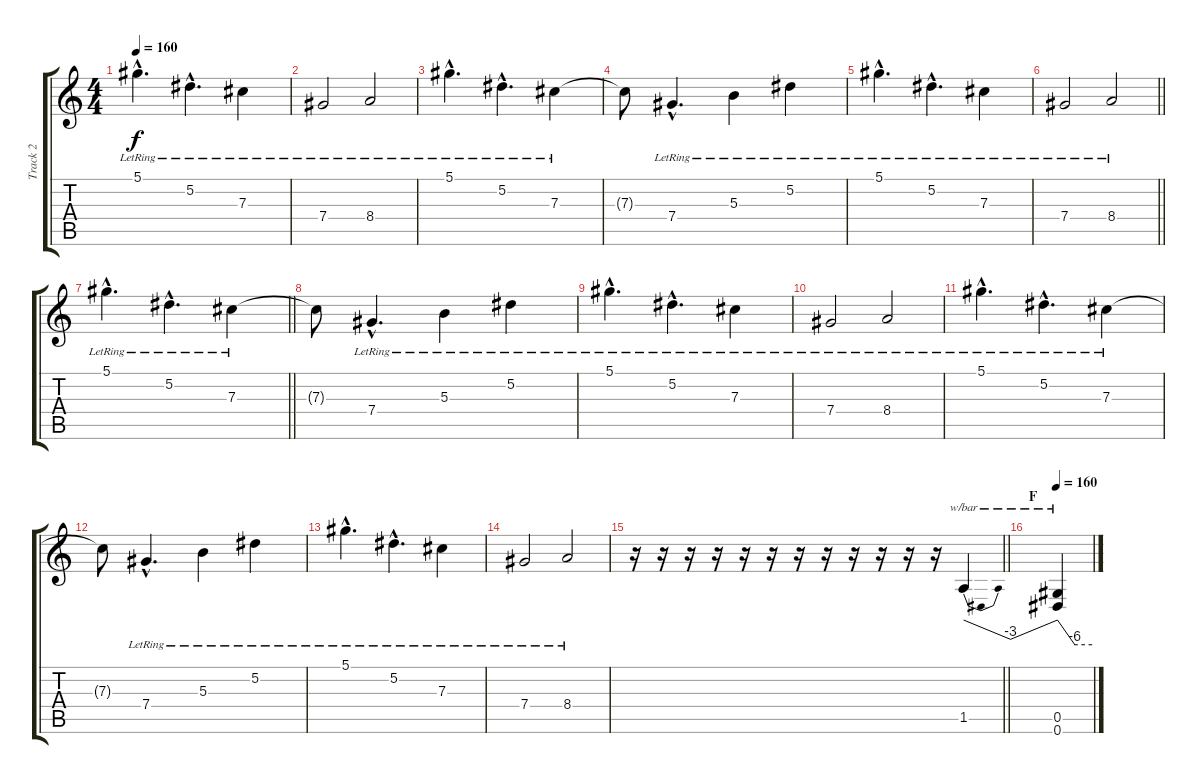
\track ("Track 2" "Track 2") {instrument distortionguitar}
\staff {score tabs}
\tuning (Eb4 Bb3 Gb3 Db3 Ab2 Eb2) {hide}
\ts (4 4)
\tempo 160
\clef g2
\ks c
5.1{hac lr}.4{d dy f} 5.2{hac lr}.4{d} 7.3{lr}.4 |
7.4{lr}.2 8.4{lr}.2 |
5.1{hac lr}.4{d} 5.2{hac lr}.4{d} 7.3{lr}.4 |
7.3{t}.8 7.4{hac lr}.4{d} 5.3{lr}.4 5.2{lr}.4 |
5.1{hac lr}.4{d} 5.2{hac lr}.4{d} 7.3{lr}.4 |
\barLineRight lightlight
7.4{lr}.2 8.4{lr}.2 |
\barLineRight lightlight
5.1{hac lr}.4{d volume 9} 5.2{hac lr}.4{d} 7.3{lr}.4 |
7.3{t}.8 7.4{hac lr}.4{d} 5.3{lr}.4 5.2{lr}.4 |
5.1{hac lr}.4{d} 5.2{hac lr}.4{d} 7.3{lr}.4 |
7.4{lr}.2 8.4{lr}.2 |
5.1{hac lr}.4{d} 5.2{hac lr}.4{d} 7.3{lr}.4 |
7.3{t}.8 7.4{hac lr}.4{d} 5.3{lr}.4 5.2{lr}.4 |
5.1{hac lr}.4{d} 5.2{hac lr}.4{d} 7.3{lr}.4 |
7.4{lr}.2 8.4{lr}.2 |
\barLineRight lightlight
r.16{volume 13} r.16 r.16 r.16 r.16 r.16 r.16 r.16 r.16 r.16 r.16 r.16 1.5.4{tbe (dip default 0 0 30 -12 60 0)} |
\section ("" "F")
\tempo 160
(0.5 0.6).4{tbe (custom default 0 0 30 -24 60 -24) volume 13 instrument lead8bassandlead}
